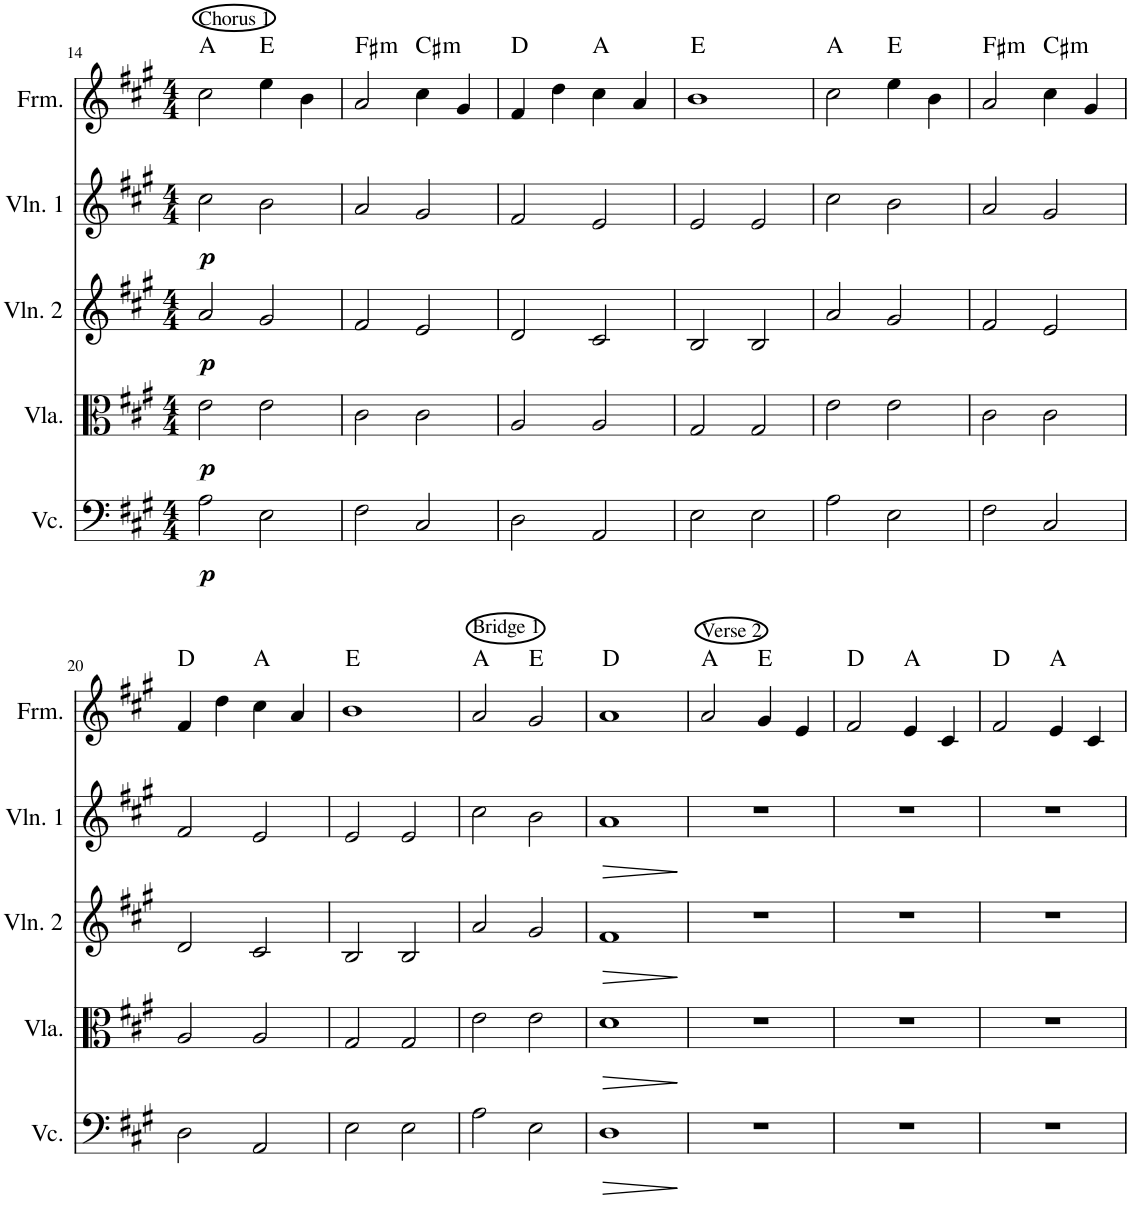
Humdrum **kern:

**kern	**dynam	**kern	**dynam	**kern	**dynam	**kern	**dynam	**kern	**harte
*part5	*part5	*part4	*part4	*part3	*part3	*part2	*part2	*part1	*part1
*staff5	*staff5	*staff4	*staff4	*staff3	*staff3	*staff2	*staff2	*staff1	*
*I"Violoncello	*	*I"Viola	*	*I"Violin 2	*	*I"Violin 1	*	*I"Form	*
*I'Vc.	*	*I'Vla.	*	*I'Vln. 2	*	*I'Vln. 1	*	*I'Frm.	*
!!LO:PB:g=z
*clefF4	*	*clefC3	*	*clefG2	*	*clefG2	*	*clefG2	*
*k[f#c#g#]	*	*k[f#c#g#]	*	*k[f#c#g#]	*	*k[f#c#g#]	*	*k[f#c#g#]	*
*M4/4	*	*M4/4	*	*M4/4	*	*M4/4	*	*M4/4	*
=14	=14	=14	=14	=14	=14	=14	=14	=14	=14
!	!	!	!	!	!	!	!	!LO:TX:a:t=Chorus 1	!
!	!LO:DY:b	!	!LO:DY:b	!	!LO:DY:b	!	!LO:DY:b	!	!
2A\	p	2e\	p	2a/	p	2cc#\	p	2cc#\	A:maj
2E\	.	2e\	.	2g#/	.	2b\	.	4ee\	E:maj
.	.	.	.	.	.	.	.	4b\	.
=15	=15	=15	=15	=15	=15	=15	=15	=15	=15
!	!	!	!	!	!	!	!	!	!LO:H:kt=m
2F#\	.	2c#\	.	2f#/	.	2a/	.	2a/	F#:min
!	!	!	!	!	!	!	!	!	!LO:H:kt=m
2C#/	.	2c#\	.	2e/	.	2g#/	.	4cc#\	C#:min
.	.	.	.	.	.	.	.	4g#/	.
=16	=16	=16	=16	=16	=16	=16	=16	=16	=16
2D\	.	2A/	.	2d/	.	2f#/	.	4f#/	D:maj
.	.	.	.	.	.	.	.	4dd\	.
2AA/	.	2A/	.	2c#/	.	2e/	.	4cc#\	A:maj
.	.	.	.	.	.	.	.	4a/	.
=17	=17	=17	=17	=17	=17	=17	=17	=17	=17
2E\	.	2G#/	.	2B/	.	2e/	.	1b	E:maj
2E\	.	2G#/	.	2B/	.	2e/	.	.	.
=18	=18	=18	=18	=18	=18	=18	=18	=18	=18
2A\	.	2e\	.	2a/	.	2cc#\	.	2cc#\	A:maj
2E\	.	2e\	.	2g#/	.	2b\	.	4ee\	E:maj
.	.	.	.	.	.	.	.	4b\	.
=19	=19	=19	=19	=19	=19	=19	=19	=19	=19
!	!	!	!	!	!	!	!	!	!LO:H:kt=m
2F#\	.	2c#\	.	2f#/	.	2a/	.	2a/	F#:min
!	!	!	!	!	!	!	!	!	!LO:H:kt=m
2C#/	.	2c#\	.	2e/	.	2g#/	.	4cc#\	C#:min
.	.	.	.	.	.	.	.	4g#/	.
!!LO:LB:g=z
=20	=20	=20	=20	=20	=20	=20	=20	=20	=20
2D\	.	2A/	.	2d/	.	2f#/	.	4f#/	D:maj
.	.	.	.	.	.	.	.	4dd\	.
2AA/	.	2A/	.	2c#/	.	2e/	.	4cc#\	A:maj
.	.	.	.	.	.	.	.	4a/	.
=21	=21	=21	=21	=21	=21	=21	=21	=21	=21
2E\	.	2G#/	.	2B/	.	2e/	.	1b	E:maj
2E\	.	2G#/	.	2B/	.	2e/	.	.	.
=22	=22	=22	=22	=22	=22	=22	=22	=22	=22
!	!	!	!	!	!	!	!	!LO:TX:a:t=Bridge 1	!
2A\	.	2e\	.	2a/	.	2cc#\	.	2a/	A:maj
2E\	.	2e\	.	2g#/	.	2b\	.	2g#/	E:maj
=23	=23	=23	=23	=23	=23	=23	=23	=23	=23
!	!LO:HP:b	!	!LO:HP:b	!	!LO:HP:b	!	!LO:HP:b	!	!
1D	>	1d	>	1f#	>	1a	>	1a	D:maj
.	]	.	]	.	]	.	]	.	.
=24	=24	=24	=24	=24	=24	=24	=24	=24	=24
!	!	!	!	!	!	!	!	!LO:TX:a:t=Verse 2	!
1r	.	1r	.	1r	.	1r	.	2a/	A:maj
.	.	.	.	.	.	.	.	4g#/	E:maj
.	.	.	.	.	.	.	.	4e/	.
=25	=25	=25	=25	=25	=25	=25	=25	=25	=25
1r	.	1r	.	1r	.	1r	.	2f#/	D:maj
.	.	.	.	.	.	.	.	4e/	A:maj
.	.	.	.	.	.	.	.	4c#/	.
=26	=26	=26	=26	=26	=26	=26	=26	=26	=26
1r	.	1r	.	1r	.	1r	.	2f#/	D:maj
.	.	.	.	.	.	.	.	4e/	A:maj
.	.	.	.	.	.	.	.	4c#/	.
=	=	=	=	=	=	=	=	=	=
*-	*-	*-	*-	*-	*-	*-	*-	*-	*-
